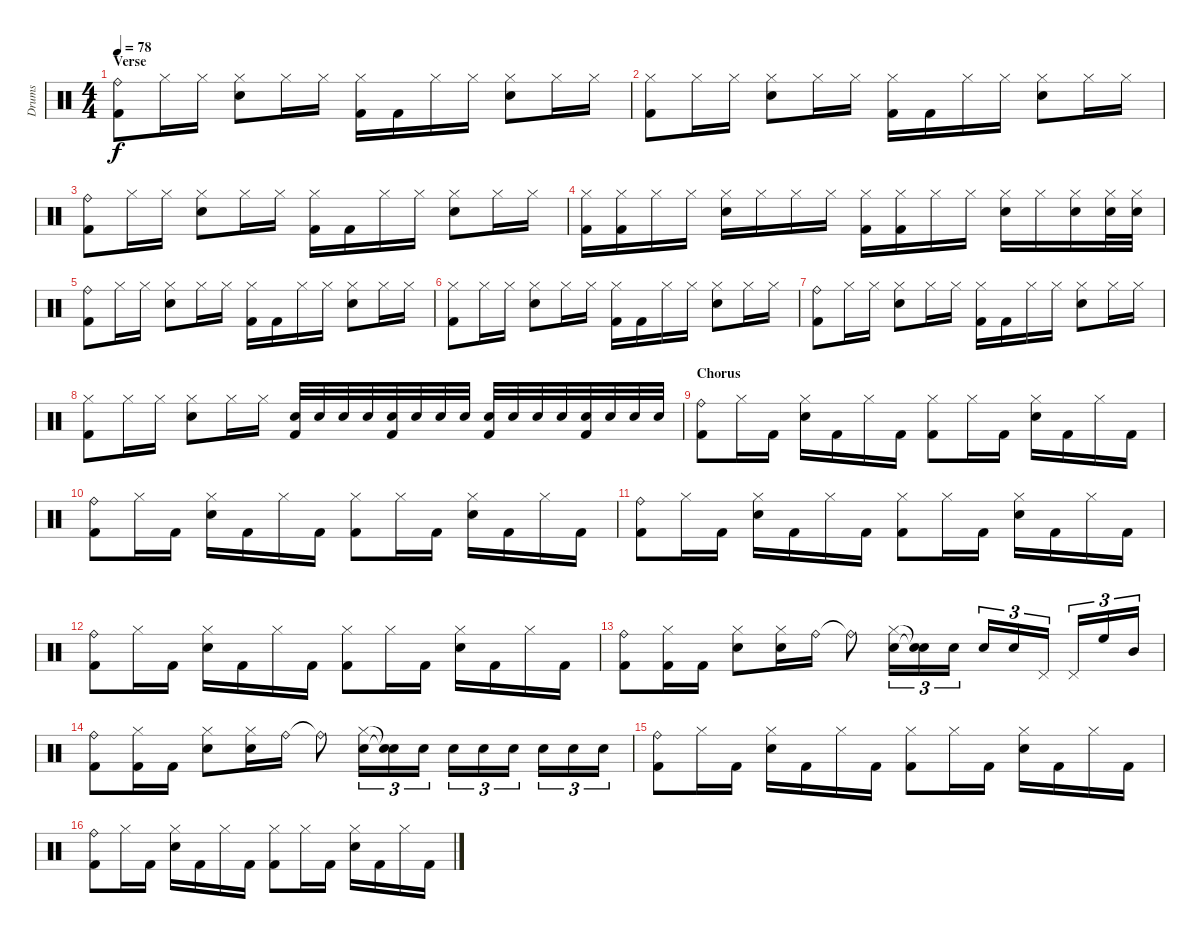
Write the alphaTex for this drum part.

\track ("Drums" "Drums") {instrument percussion}
\staff {score}
\articulation defaults
\ts (4 4)
\section ("" "Verse")
\tempo 78
\clef neutral
\ks c
("Ride (bell)" "Kick (hit) 2").8{dy f} "Hi-Hat (closed)".16 "Hi-Hat (closed)".16 ("Hi-Hat (closed)" "Snare (hit) 2").8 "Hi-Hat (closed)".16 "Hi-Hat (closed)".16 ("Hi-Hat (closed)" "Kick (hit) 2").16 "Kick (hit) 2".16 "Hi-Hat (closed)".16 "Hi-Hat (closed)".16 ("Hi-Hat (closed)" "Snare (hit) 2").8 "Hi-Hat (closed)".16 "Hi-Hat (closed)".16 |
("Hi-Hat (closed)" "Kick (hit) 2").8 "Hi-Hat (closed)".16 "Hi-Hat (closed)".16 ("Hi-Hat (closed)" "Snare (hit) 2").8 "Hi-Hat (closed)".16 "Hi-Hat (closed)".16 ("Hi-Hat (closed)" "Kick (hit) 2").16 "Kick (hit) 2".16 "Hi-Hat (closed)".16 "Hi-Hat (closed)".16 ("Hi-Hat (closed)" "Snare (hit) 2").8 "Hi-Hat (closed)".16 "Hi-Hat (closed)".16 |
("Ride (bell)" "Kick (hit) 2").8 "Hi-Hat (closed)".16 "Hi-Hat (closed)".16 ("Hi-Hat (closed)" "Snare (hit) 2").8 "Hi-Hat (closed)".16 "Hi-Hat (closed)".16 ("Hi-Hat (closed)" "Kick (hit) 2").16 "Kick (hit) 2".16 "Hi-Hat (closed)".16 "Hi-Hat (closed)".16 ("Hi-Hat (closed)" "Snare (hit) 2").8 "Hi-Hat (closed)".16 "Hi-Hat (closed)".16 |
("Hi-Hat (closed)" "Kick (hit) 2").16 ("Hi-Hat (closed)" "Kick (hit) 2").16 "Hi-Hat (closed)".16 "Hi-Hat (closed)".16 ("Hi-Hat (closed)" "Snare (hit) 2").16 "Hi-Hat (closed)".16 "Hi-Hat (closed)".16 "Hi-Hat (closed)".16 ("Hi-Hat (closed)" "Kick (hit) 2").16 ("Hi-Hat (closed)" "Kick (hit) 2").16 "Hi-Hat (closed)".16 "Hi-Hat (closed)".16 ("Hi-Hat (closed)" "Snare (hit) 2").16 "Hi-Hat (closed)".16 ("Hi-Hat (closed)" "Snare (hit) 2").16 ("Hi-Hat (closed)" "Snare (hit) 2").32 ("Hi-Hat (closed)" "Snare (hit) 2").32 |
("Ride (bell)" "Kick (hit) 2").8 "Hi-Hat (closed)".16 "Hi-Hat (closed)".16 ("Hi-Hat (closed)" "Snare (hit) 2").8 "Hi-Hat (closed)".16 "Hi-Hat (closed)".16 ("Hi-Hat (closed)" "Kick (hit) 2").16 "Kick (hit) 2".16 "Hi-Hat (closed)".16 "Hi-Hat (closed)".16 ("Hi-Hat (closed)" "Snare (hit) 2").8 "Hi-Hat (closed)".16 "Hi-Hat (closed)".16 |
("Hi-Hat (closed)" "Kick (hit) 2").8 "Hi-Hat (closed)".16 "Hi-Hat (closed)".16 ("Hi-Hat (closed)" "Snare (hit) 2").8 "Hi-Hat (closed)".16 "Hi-Hat (closed)".16 ("Hi-Hat (closed)" "Kick (hit) 2").16 "Kick (hit) 2".16 "Hi-Hat (closed)".16 "Hi-Hat (closed)".16 ("Hi-Hat (closed)" "Snare (hit) 2").8 "Hi-Hat (closed)".16 "Hi-Hat (closed)".16 |
("Ride (bell)" "Kick (hit) 2").8 "Hi-Hat (closed)".16 "Hi-Hat (closed)".16 ("Hi-Hat (closed)" "Snare (hit) 2").8 "Hi-Hat (closed)".16 "Hi-Hat (closed)".16 ("Hi-Hat (closed)" "Kick (hit) 2").16 "Kick (hit) 2".16 "Hi-Hat (closed)".16 "Hi-Hat (closed)".16 ("Hi-Hat (closed)" "Snare (hit) 2").8 "Hi-Hat (closed)".16 "Hi-Hat (closed)".16 |
("Hi-Hat (closed)" "Kick (hit) 2").8 "Hi-Hat (closed)".16 "Hi-Hat (closed)".16 ("Hi-Hat (closed)" "Snare (hit) 2").8 "Hi-Hat (closed)".16 "Hi-Hat (closed)".16 ("Snare (hit) 2" "Kick (hit) 2").32 "Snare (hit) 2".32 "Snare (hit) 2".32 "Snare (hit) 2".32 ("Snare (hit) 2" "Kick (hit) 2").32 "Snare (hit) 2".32 "Snare (hit) 2".32 "Snare (hit) 2".32 ("Snare (hit) 2" "Kick (hit) 2").32 "Snare (hit) 2".32 "Snare (hit) 2".32 "Snare (hit) 2".32 ("Snare (hit) 2" "Kick (hit) 2").32 "Snare (hit) 2".32 "Snare (hit) 2".32 "Snare (hit) 2".32 |
\section ("" "Chorus")
("Ride (bell)" "Kick (hit) 2").8 "Hi-Hat (closed)".16 "Kick (hit) 2".16 ("Hi-Hat (closed)" "Snare (hit) 2").16 "Kick (hit) 2".16 "Hi-Hat (closed)".16 "Kick (hit) 2".16 ("Hi-Hat (closed)" "Kick (hit) 2").8 "Hi-Hat (closed)".16 "Kick (hit) 2".16 ("Hi-Hat (closed)" "Snare (hit) 2").16 "Kick (hit) 2".16 "Hi-Hat (closed)".16 "Kick (hit) 2".16 |
("Ride (bell)" "Kick (hit) 2").8 "Hi-Hat (closed)".16 "Kick (hit) 2".16 ("Hi-Hat (closed)" "Snare (hit) 2").16 "Kick (hit) 2".16 "Hi-Hat (closed)".16 "Kick (hit) 2".16 ("Hi-Hat (closed)" "Kick (hit) 2").8 "Hi-Hat (closed)".16 "Kick (hit) 2".16 ("Hi-Hat (closed)" "Snare (hit) 2").16 "Kick (hit) 2".16 "Hi-Hat (closed)".16 "Kick (hit) 2".16 |
("Ride (bell)" "Kick (hit) 2").8 "Hi-Hat (closed)".16 "Kick (hit) 2".16 ("Hi-Hat (closed)" "Snare (hit) 2").16 "Kick (hit) 2".16 "Hi-Hat (closed)".16 "Kick (hit) 2".16 ("Hi-Hat (closed)" "Kick (hit) 2").8 "Hi-Hat (closed)".16 "Kick (hit) 2".16 ("Hi-Hat (closed)" "Snare (hit) 2").16 "Kick (hit) 2".16 "Hi-Hat (closed)".16 "Kick (hit) 2".16 |
("Ride (bell)" "Kick (hit) 2").8 "Hi-Hat (closed)".16 "Kick (hit) 2".16 ("Hi-Hat (closed)" "Snare (hit) 2").16 "Kick (hit) 2".16 "Hi-Hat (closed)".16 "Kick (hit) 2".16 ("Hi-Hat (closed)" "Kick (hit) 2").8 "Hi-Hat (closed)".16 "Kick (hit) 2".16 ("Hi-Hat (closed)" "Snare (hit) 2").16 "Kick (hit) 2".16 "Hi-Hat (closed)".16 "Kick (hit) 2".16 |
("Ride (bell)" "Kick (hit) 2").8 ("Hi-Hat (closed)" "Kick (hit) 2").16 "Kick (hit) 2".16 ("Hi-Hat (closed)" "Snare (hit) 2").8 ("Hi-Hat (closed)" "Snare (hit) 2").16 "Ride (bell)".16 "Ride (bell)"{t}.8 ("Hi-Hat (closed)" "Snare (hit) 2").16{tu (3 2)} ("Snare (hit)"{t} "Snare (hit)"{t}).16{tu (3 2)} "Snare (hit) 2".16{tu (3 2)} "Snare (hit) 2".16{tu (3 2)} "Snare (hit) 2".16{tu (3 2)} "Pedal Hi-Hat (hit)".16{tu (3 2)} "Pedal Hi-Hat (hit)".16{tu (3 2)} "High Floor Tom (hit)".16{tu (3 2)} "Mid Tom (hit)".16{tu (3 2)} |
("Ride (bell)" "Kick (hit) 2").8 ("Hi-Hat (closed)" "Kick (hit) 2").16 "Kick (hit) 2".16 ("Hi-Hat (closed)" "Snare (hit) 2").8 ("Hi-Hat (closed)" "Snare (hit) 2").16 "Ride (bell)".16 "Ride (bell)"{t}.8 ("Hi-Hat (closed)" "Snare (hit) 2").16{tu (3 2)} ("Snare (hit)"{t} "Snare (hit)"{t}).16{tu (3 2)} "Snare (hit) 2".16{tu (3 2)} "Snare (hit) 2".16{tu (3 2)} "Snare (hit) 2".16{tu (3 2)} "Snare (hit) 2".16{tu (3 2)} "Snare (hit) 2".16{tu (3 2)} "Snare (hit) 2".16{tu (3 2)} "Snare (hit) 2".16{tu (3 2)} |
("Ride (bell)" "Kick (hit) 2").8 "Hi-Hat (closed)".16 "Kick (hit) 2".16 ("Hi-Hat (closed)" "Snare (hit) 2").16 "Kick (hit) 2".16 "Hi-Hat (closed)".16 "Kick (hit) 2".16 ("Hi-Hat (closed)" "Kick (hit) 2").8 "Hi-Hat (closed)".16 "Kick (hit) 2".16 ("Hi-Hat (closed)" "Snare (hit) 2").16 "Kick (hit) 2".16 "Hi-Hat (closed)".16 "Kick (hit) 2".16 |
("Ride (bell)" "Kick (hit) 2").8 "Hi-Hat (closed)".16 "Kick (hit) 2".16 ("Hi-Hat (closed)" "Snare (hit) 2").16 "Kick (hit) 2".16 "Hi-Hat (closed)".16 "Kick (hit) 2".16 ("Hi-Hat (closed)" "Kick (hit) 2").8 "Hi-Hat (closed)".16 "Kick (hit) 2".16 ("Hi-Hat (closed)" "Snare (hit) 2").16 "Kick (hit) 2".16 "Hi-Hat (closed)".16 "Kick (hit) 2".16
